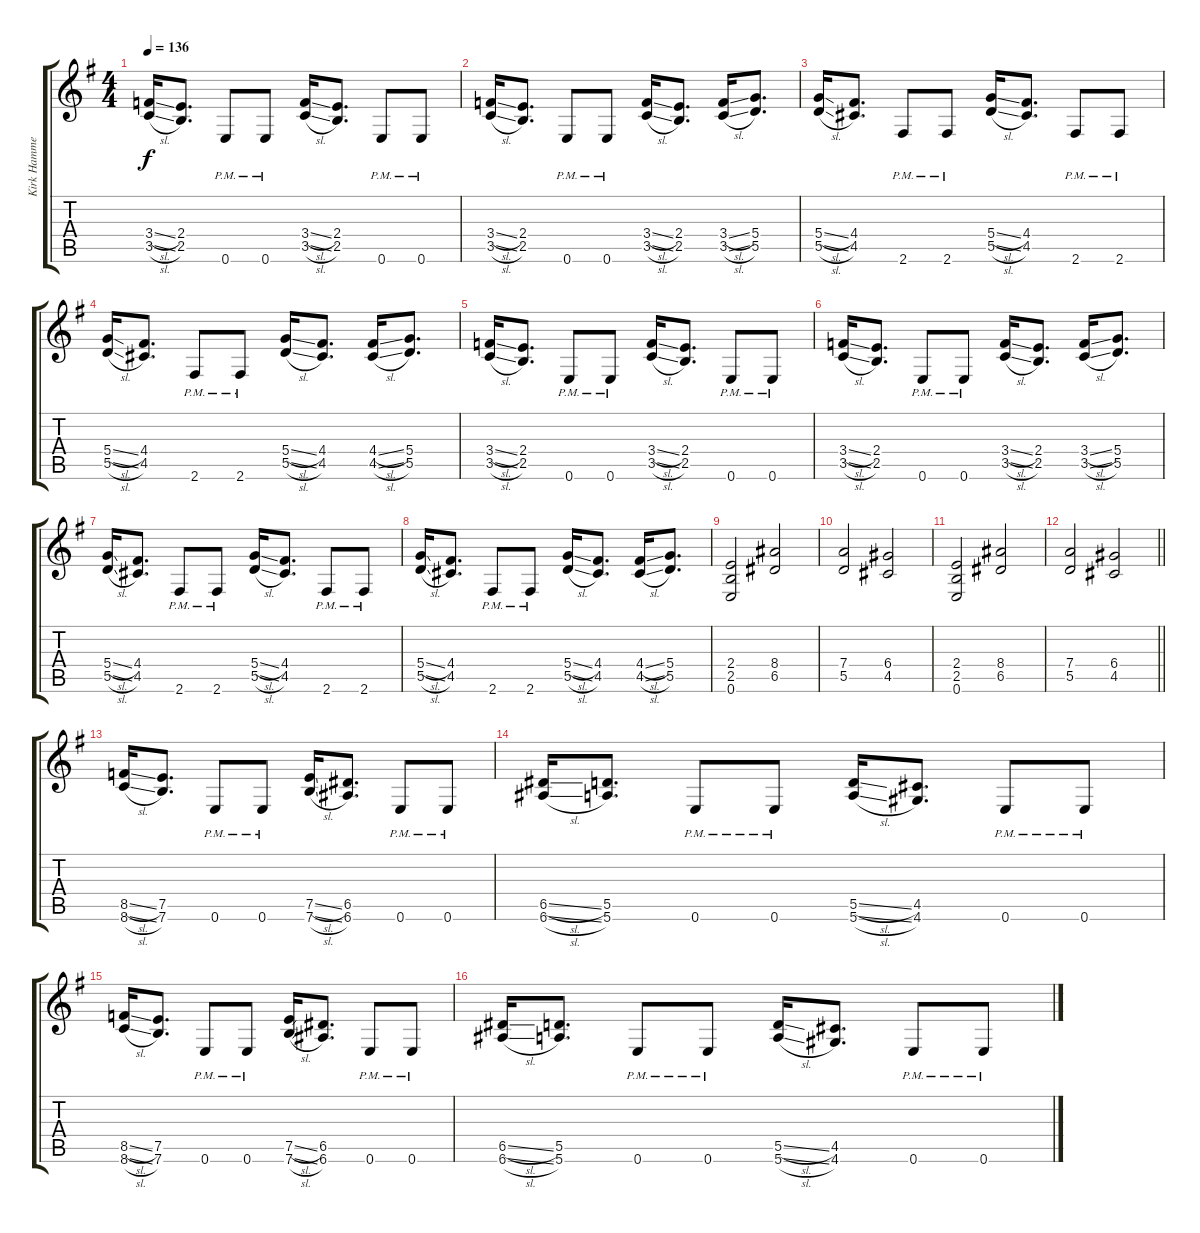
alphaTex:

\track ("Kirk Hammett" "Kirk Hamme") {instrument overdrivenguitar}
\staff {score tabs}
\tuning (E4 B3 G3 D3 A2 E2) {hide}
\ts (4 4)
\tempo 136
\clef g2
\ks eminor
(3.4{sl} 3.5{sl}).16{dy f} (2.4 2.5).8{d} 0.6{pm}.8 0.6{pm}.8 (3.4{sl} 3.5{sl}).16 (2.4 2.5).8{d} 0.6{pm}.8 0.6{pm}.8 |
(3.4{sl} 3.5{sl}).16 (2.4 2.5).8{d} 0.6{pm}.8 0.6{pm}.8 (3.4{sl} 3.5{sl}).16 (2.4 2.5).8{d} (3.4{sl} 3.5{sl}).16 (5.4 5.5).8{d} |
(5.4{sl} 5.5{sl}).16 (4.4 4.5).8{d} 2.6{pm}.8 2.6{pm}.8 (5.4{sl} 5.5{sl}).16 (4.4 4.5).8{d} 2.6{pm}.8 2.6{pm}.8 |
(5.4{sl} 5.5{sl}).16 (4.4 4.5).8{d} 2.6{pm}.8 2.6{pm}.8 (5.4{sl} 5.5{sl}).16 (4.4 4.5).8{d} (4.4{sl} 4.5{sl}).16 (5.4 5.5).8{d} |
(3.4{sl} 3.5{sl}).16 (2.4 2.5).8{d} 0.6{pm}.8 0.6{pm}.8 (3.4{sl} 3.5{sl}).16 (2.4 2.5).8{d} 0.6{pm}.8 0.6{pm}.8 |
(3.4{sl} 3.5{sl}).16 (2.4 2.5).8{d} 0.6{pm}.8 0.6{pm}.8 (3.4{sl} 3.5{sl}).16 (2.4 2.5).8{d} (3.4{sl} 3.5{sl}).16 (5.4 5.5).8{d} |
(5.4{sl} 5.5{sl}).16 (4.4 4.5).8{d} 2.6{pm}.8 2.6{pm}.8 (5.4{sl} 5.5{sl}).16 (4.4 4.5).8{d} 2.6{pm}.8 2.6{pm}.8 |
(5.4{sl} 5.5{sl}).16 (4.4 4.5).8{d} 2.6{pm}.8 2.6{pm}.8 (5.4{sl} 5.5{sl}).16 (4.4 4.5).8{d} (4.4{sl} 4.5{sl}).16 (5.4 5.5).8{d} |
(2.4 2.5 0.6).2 (8.4 6.5).2 |
(7.4 5.5).2 (6.4 4.5).2 |
(2.4 2.5 0.6).2 (8.4 6.5).2 |
\barLineRight lightlight
(7.4 5.5).2 (6.4 4.5).2 |
(8.5{sl} 8.6{sl}).16 (7.5 7.6).8{d} 0.6{pm}.8 0.6{pm}.8 (7.5{sl} 7.6{sl}).16 (6.5 6.6).8{d} 0.6{pm}.8 0.6{pm}.8 |
(6.5{sl} 6.6{sl}).16 (5.5 5.6).8{d} 0.6{pm}.8 0.6{pm}.8 (5.5{sl} 5.6{sl}).16 (4.5 4.6).8{d} 0.6{pm}.8 0.6{pm}.8 |
(8.5{sl} 8.6{sl}).16 (7.5 7.6).8{d} 0.6{pm}.8 0.6{pm}.8 (7.5{sl} 7.6{sl}).16 (6.5 6.6).8{d} 0.6{pm}.8 0.6{pm}.8 |
(6.5{sl} 6.6{sl}).16 (5.5 5.6).8{d} 0.6{pm}.8 0.6{pm}.8 (5.5{sl} 5.6{sl}).16 (4.5 4.6).8{d} 0.6{pm}.8 0.6{pm}.8
